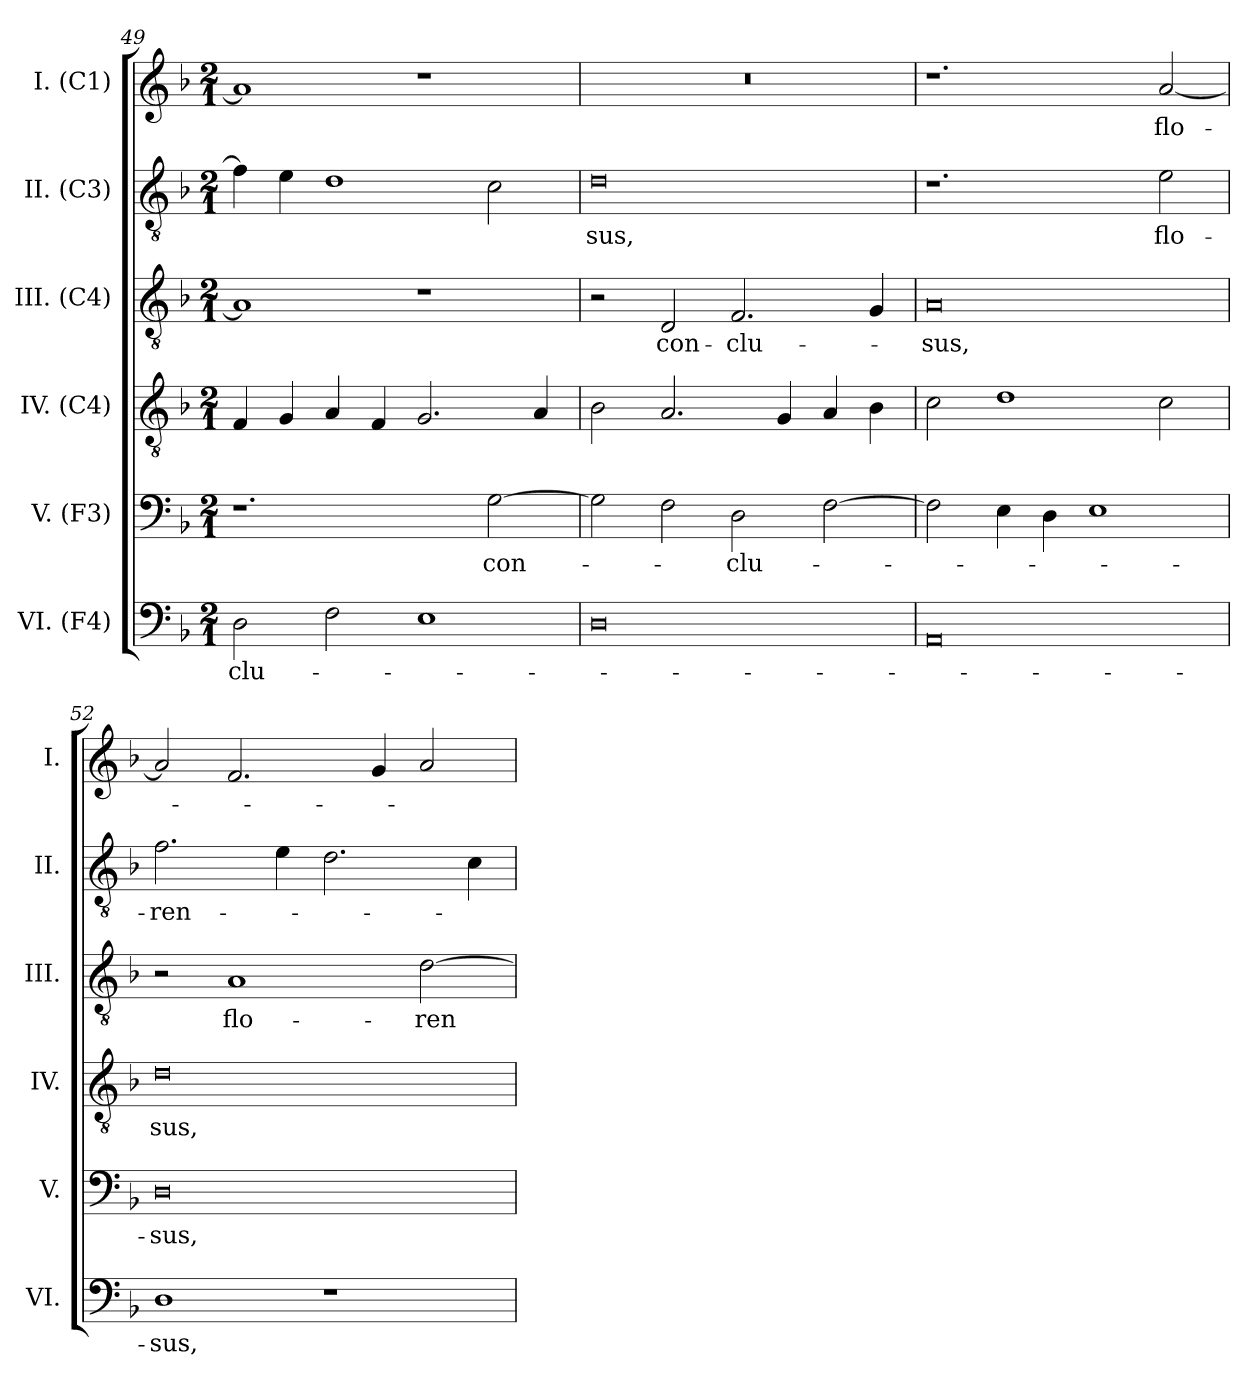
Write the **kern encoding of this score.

**kern	**text	**kern	**text	**kern	**text	**kern	**text	**kern	**text	**kern	**text
*part6	*part6	*part5	*part5	*part4	*part4	*part3	*part3	*part2	*part2	*part1	*part1
*staff6	*staff6	*staff5	*staff5	*staff4	*staff4	*staff3	*staff3	*staff2	*staff2	*staff1	*staff1
*I"VI. (F4)	*	*I"V. (F3)	*	*I"IV. (C4)	*	*I"III. (C4)	*	*I"II. (C3)	*	*I"I. (C1)	*
*I'VI.	*	*I'V.	*	*I'IV.	*	*I'III.	*	*I'II.	*	*I'I.	*
*clefF4	*	*clefF4	*	*clefGv2	*	*clefGv2	*	*clefGv2	*	*clefG2	*
*	*	*	*	*	*	*ITrd7c12	*	*	*	*	*
*k[b-]	*	*k[b-]	*	*k[b-]	*	*k[b-]	*	*k[b-]	*	*k[b-]	*
*F:	*	*F:	*	*F:	*	*F:	*	*F:	*	*F:	*
*M2/1	*	*M2/1	*	*M2/1	*	*M2/1	*	*M2/1	*	*M2/1	*
=49	=49	=49	=49	=49	=49	=49	=49	=49	=49	=49	=49
!	!LO:LY:b:color=#000000	!	!	!	!	!	!	!	!	!	!
2Di\	-clu-	1.r	.	4Fi/	.	1AAi]	.	4fi\]	.	1ai]	.
.	.	.	.	4Gi/	.	.	.	4ei\	.	.	.
2Fi\	.	.	.	4Ai/	.	.	.	1di	.	.	.
.	.	.	.	4Fi/	.	.	.	.	.	.	.
1Ei	.	.	.	2.Gi/	.	1r	.	.	.	1r	.
!	!	!	!LO:LY:b:color=#000000	!	!	!	!	!	!	!	!
.	.	[2Gi\	con-	.	.	.	.	2ci\	.	.	.
.	.	.	.	4Ai/	.	.	.	.	.	.	.
=50	=50	=50	=50	=50	=50	=50	=50	=50	=50	=50	=50
!	!	!	!	!	!	!	!	!	!LO:LY:b:color=#000000	!LO:N:vis=1	!
0Di	.	2Gi\]	.	2B-i\	.	2r	.	0di	-sus,	0r	.
!	!	!	!	!	!	!	!LO:LY:b:color=#000000	!	!	!	!
.	.	2Fi\	.	2.Ai/	.	2DDi/	con-	.	.	.	.
!	!	!	!LO:LY:b:color=#000000	!	!	!	!	!	!	!	!
!	!	!	!	!	!	!	!LO:LY:b:color=#000000	!	!	!	!
.	.	2Di\	-clu-	.	.	2.FFi/	-clu-	.	.	.	.
.	.	.	.	4Gi/	.	.	.	.	.	.	.
.	.	[2Fi\	.	4Ai/	.	.	.	.	.	.	.
.	.	.	.	4B-i\	.	4GGi/	.	.	.	.	.
!!LO:LB:g=z
=51	=51	=51	=51	=51	=51	=51	=51	=51	=51	=51	=51
!	!	!	!	!	!	!	!LO:LY:b:color=#000000	!	!	!	!
0AAi	.	2Fi\]	.	2ci\	.	0AAi	-sus,	1.r	.	1.r	.
.	.	4Ei\	.	1di	.	.	.	.	.	.	.
.	.	4Di\	.	.	.	.	.	.	.	.	.
.	.	1Ei	.	.	.	.	.	.	.	.	.
!	!	!	!	!	!	!	!	!	!LO:LY:b:color=#000000	!	!
!	!	!	!	!	!	!	!	!	!	!	!LO:LY:b:color=#000000
.	.	.	.	2ci\	.	.	.	2ei\	flo-	[2ai/	flo-
=52	=52	=52	=52	=52	=52	=52	=52	=52	=52	=52	=52
!	!LO:LY:b:color=#000000	!	!	!	!	!	!	!	!	!	!
!	!	!	!LO:LY:b:color=#000000	!	!	!	!	!	!	!	!
!	!	!	!	!	!LO:LY:b:color=#000000	!	!	!	!	!	!
!	!	!	!	!	!	!	!	!	!LO:LY:b:color=#000000	!	!
1Di	-sus,	0Di	-sus,	0di	-sus,	2r	.	2.fi\	-ren-	2ai/]	.
!	!	!	!	!	!	!	!LO:LY:b:color=#000000	!	!	!	!
.	.	.	.	.	.	1AAi	flo-	.	.	2.fi/	.
.	.	.	.	.	.	.	.	4ei\	.	.	.
1r	.	.	.	.	.	.	.	2.di\	.	.	.
.	.	.	.	.	.	.	.	.	.	4gi/	.
!	!	!	!	!	!	!	!LO:LY:b:color=#000000	!	!	!	!
.	.	.	.	.	.	[2Di\	-ren-	.	.	2ai/	.
.	.	.	.	.	.	.	.	4ci\	.	.	.
=	=	=	=	=	=	=	=	=	=	=	=
*-	*-	*-	*-	*-	*-	*-	*-	*-	*-	*-	*-
